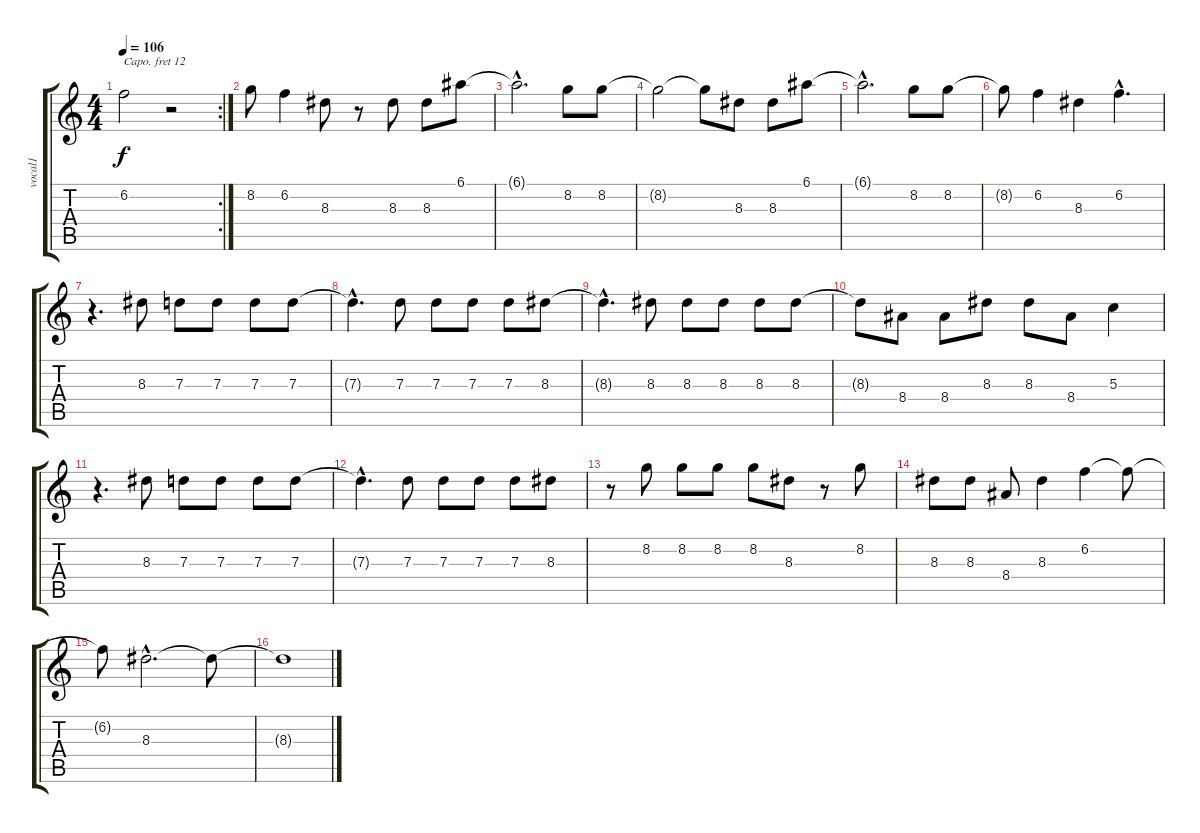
\track ("vocal1" "vocal1") {instrument harmonica}
\staff {score tabs}
\capo 12
\tuning (E4 B3 G3 D3 A2 E2) {hide}
\rc 2
\ts (4 4)
\tempo 106
\clef g2
\ks c
6.2{t}.2{dy f} r.2 |
8.2.8 6.2.4 8.3.8 r.8 8.3.8 8.3.8 6.1.8 |
6.1{hac t}.2{d} 8.2.8 8.2.8 |
8.2{t}.2 8.2{t}.8 8.3.8 8.3.8 6.1.8 |
6.1{hac t}.2{d} 8.2.8 8.2.8 |
8.2{t}.8 6.2.4 8.3.4 6.2{hac}.4{d} |
r.4{d} 8.3.8 7.3.8 7.3.8 7.3.8 7.3.8 |
7.3{hac t}.4{d} 7.3.8 7.3.8 7.3.8 7.3.8 8.3.8 |
8.3{hac t}.4{d} 8.3.8 8.3.8 8.3.8 8.3.8 8.3.8 |
8.3{t}.8 8.4.8 8.4.8 8.3.8 8.3.8 8.4.8 5.3.4 |
r.4{d} 8.3.8 7.3.8 7.3.8 7.3.8 7.3.8 |
7.3{hac t}.4{d} 7.3.8 7.3.8 7.3.8 7.3.8 8.3.8 |
r.8 8.2.8 8.2.8 8.2.8 8.2.8 8.3.8 r.8 8.2.8 |
8.3.8 8.3.8 8.4.8 8.3.4 6.2.4 6.2{t}.8 |
6.2{t}.8 8.3{hac}.2{d} 8.3{t}.8 |
8.3{t}.1
